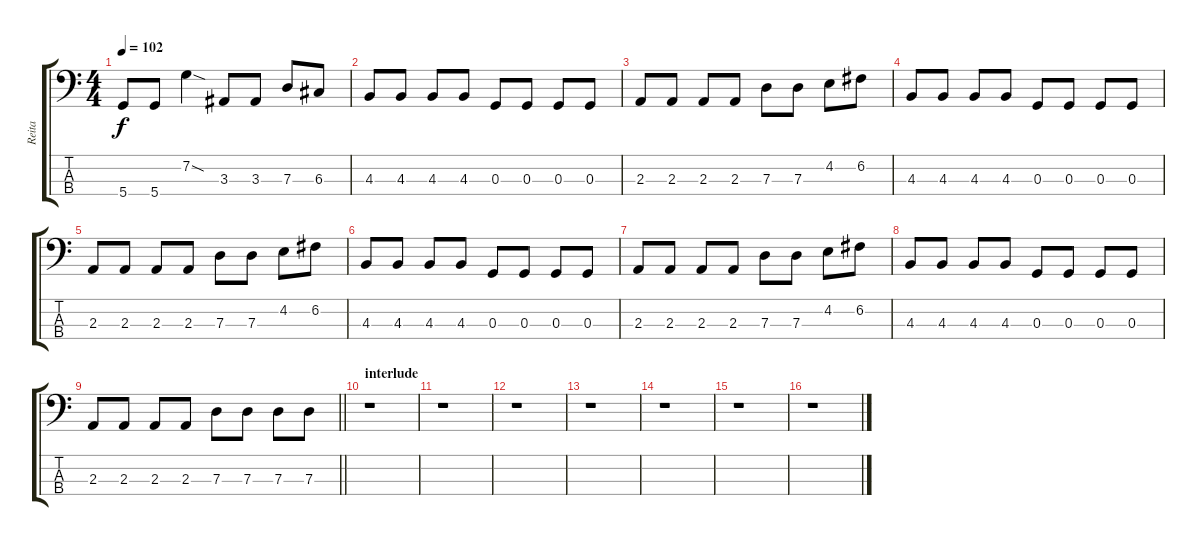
\track ("Reita" "Reita") {solo instrument electricbassfinger}
\staff {score tabs}
\tuning (F2 C2 G1 D1) {hide}
\ts (4 4)
\tempo 102
\clef f4
\ks c
5.4.8{dy f} 5.4.8 7.2{sod}.4 3.3.8 3.3.8 7.3.8 6.3.8 |
4.3.8 4.3.8 4.3.8 4.3.8 0.3.8 0.3.8 0.3.8 0.3.8 |
2.3.8 2.3.8 2.3.8 2.3.8 7.3.8 7.3.8 4.2.8 6.2.8 |
4.3.8 4.3.8 4.3.8 4.3.8 0.3.8 0.3.8 0.3.8 0.3.8 |
2.3.8 2.3.8 2.3.8 2.3.8 7.3.8 7.3.8 4.2.8 6.2.8 |
4.3.8 4.3.8 4.3.8 4.3.8 0.3.8 0.3.8 0.3.8 0.3.8 |
2.3.8 2.3.8 2.3.8 2.3.8 7.3.8 7.3.8 4.2.8 6.2.8 |
4.3.8 4.3.8 4.3.8 4.3.8 0.3.8 0.3.8 0.3.8 0.3.8 |
\barLineRight lightlight
2.3.8 2.3.8 2.3.8 2.3.8 7.3.8 7.3.8 7.3.8 7.3.8 |
\section ("" "interlude")
r.1 |
r.1 |
r.1 |
r.1 |
r.1 |
r.1 |
r.1
